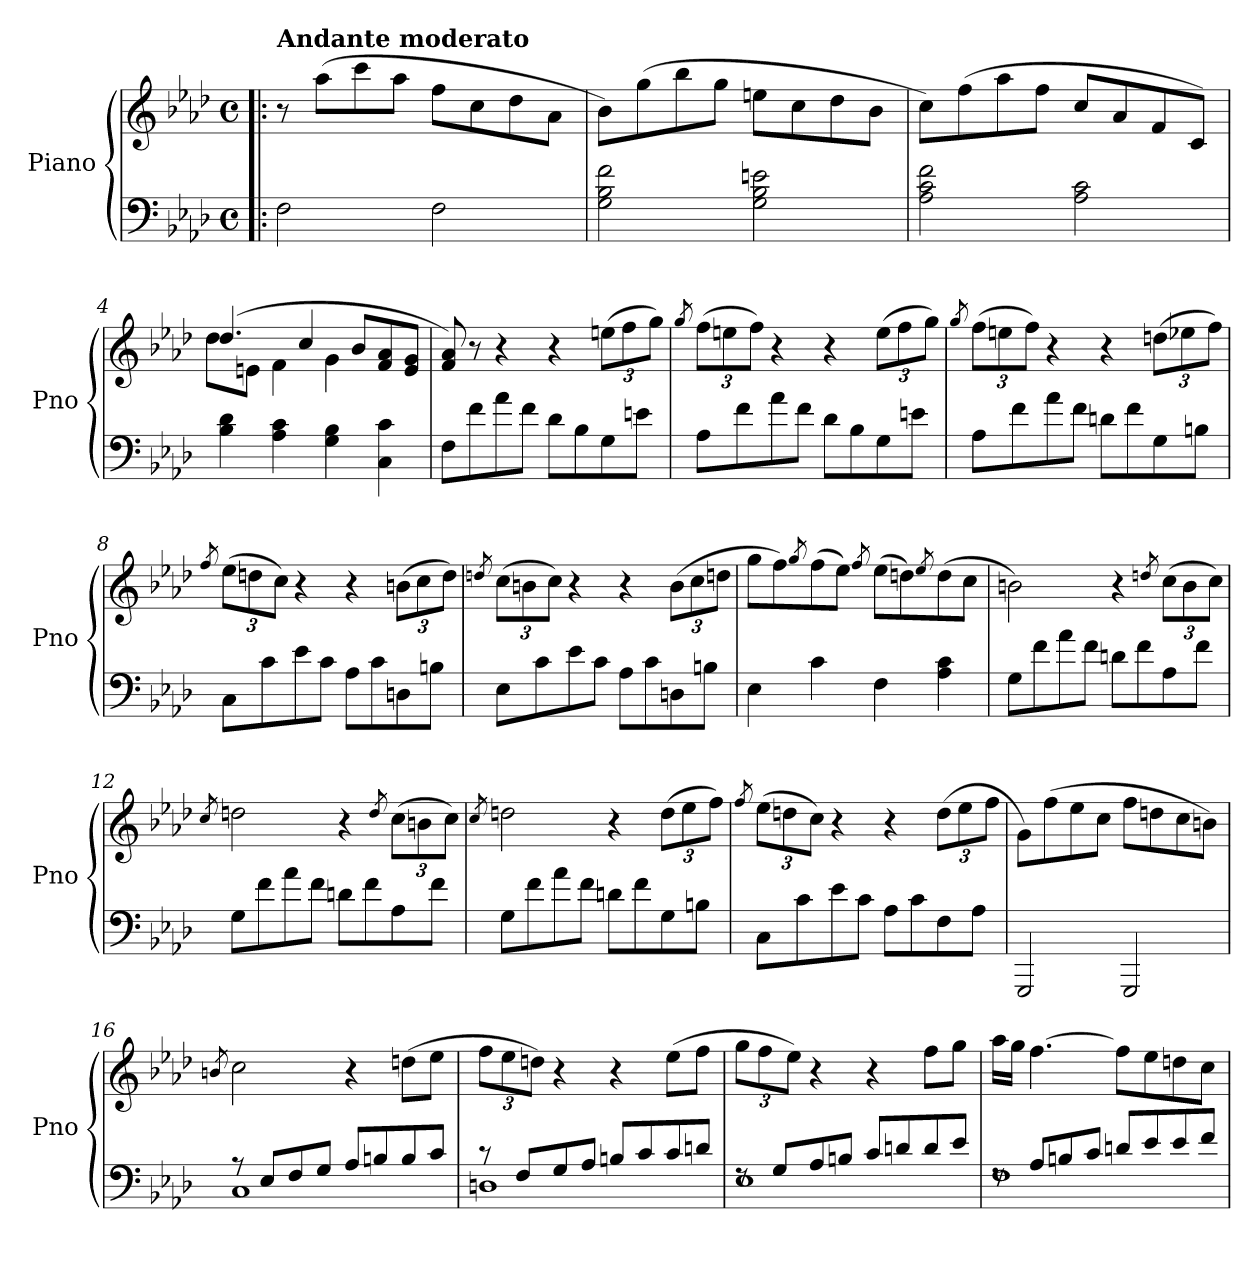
**kern	**kern
*part1	*part1
*staff2	*staff1
*I"Piano	*
*I'Pno	*
*clefF4	*clefG2
*k[b-e-a-d-]	*k[b-e-a-d-]
*M4/4	*M4/4
*met(c)	*met(c)
=1!|:	=1!|:
!	!LO:TX:a:B:t=Andante moderato
2F\	8r
.	(>8aa-\L
.	8ccc\
.	8aa-\J
2F\	8ff\L
.	8cc\
.	8dd-\
.	8a-\J
=2	=2
2G\ 2B-\ 2f\	8b-\L)
.	(>8gg\
.	8bb-\
.	8gg\J
2G\ 2B-\ 2en\	8een\L
.	8cc\
.	8dd-\
.	8b-\J
=3	=3
2A-\ 2c\ 2f\	8cc\L)
.	(>8ff\
.	8aa-\
.	8ff\J
2A-\ 2c\	8cc/L
.	8a-/
.	8f/
.	8c/J)
!!LO:LB:g=z
=4	=4
*	*^
4B-\ 4d-\	(>4.dd-/	8dd-\L
.	.	8en\J
4A-\ 4c\	.	4f\
.	4cc/	.
4G\ 4B-\	.	4g\
.	8b-/L	.
4C\ 4c\	8f/ 8a-/	4rDyy
.	8e/ 8g/J	.
*	*v	*v
=5	=5
8F\L	8f/ 8a-/)
8f\	8r
8a-\	4r
8f\J	.
8d-\L	4r
8B-\	.
*	*Xbrackettup
8G\	(>12een\L
.	12ff\
8en\J	.
.	12gg\J)
=6	=6
.	8qgg/
8A-\L	(>12ff\L
.	12een\
8f\	.
.	12ff\J)
8a-\	4r
8f\J	.
8d-\L	4r
8B-\	.
8G\	(>12ee\L
.	12ff\
8en\J	.
.	12gg\J)
!!LO:LB:g=z
=7	=7
.	8qgg/
8A-\L	(>12ff\L
.	12een\
8f\	.
.	12ff\J)
8a-\	4r
8f\J	.
8dn\L	4r
8f\	.
8G\	(>12ddn\L
.	12ee-X\
8Bn\J	.
.	12ff\J)
=8	=8
.	8qff/
8C\L	(>12ee-\L
.	12ddn\
8c\	.
.	12cc\J)
8e-\	4r
8c\J	.
8A-\L	4r
8c\	.
8Dn\	(>12bn\L
.	12cc\
8Bn\J	.
.	12dd\J)
=9	=9
.	8qddn/
8E-\L	(>12cc\L
.	12bn\
8c\	.
.	12cc\J)
8e-\	4r
8c\J	.
8A-\L	4r
8c\	.
8Dn\	(>12b\L
.	12cc\
8Bn\J	.
.	12dd\J
!!LO:LB:g=z
=10	=10
4E-\	8gg\L
.	8ff\)
.	8qgg/
4c\	(>8ff\
.	8ee-\J)
.	8qff/
4F\	(>8ee-\L
.	8ddn\)
.	8qee-/
4A-\ 4c\	(>8dd\
.	8cc\J
=11	=11
8G\L	2bn\)
8f\	.
8a-\	.
8f\J	.
8dn\L	4r
8f\	.
.	8qddn/
8A-\	(>12cc\L
.	12b\
8f\J	.
.	12cc\J)
=12	=12
.	8qcc/
8G\L	2ddn\
8f\	.
8a-\	.
8f\J	.
8dn\L	4r
8f\	.
.	8qdd/
8A-\	(>12cc\L
.	12bn\
8f\J	.
.	12cc\J)
!!LO:PB:g=z
=13	=13
.	8qcc/
8G\L	2ddn\
8f\	.
8a-\	.
8f\J	.
8dn\L	4r
8f\	.
8G\	(>12dd\L
.	12ee-\
8Bn\J	.
.	12ff\J)
=14	=14
.	8qff/
8C\L	(>12ee-\L
.	12ddn\
8c\	.
.	12cc\J)
8e-\	4r
8c\J	.
8A-\L	4r
8c\	.
8F\	(>12dd\L
.	12ee-\
8A-\J	.
.	12ff\J
=15	=15
2GGG/	8g\L)
.	(>8ff\
.	8ee-\
.	8cc\J
2GGG/	8ff\L
.	8ddn\
.	8cc\
.	8bn\J)
!!LO:LB:g=z
=16	=16
.	8qbn/
*^	*
8r	1C	2cc\
8E-/L	.	.
8F/	.	.
8G/J	.	.
8A-/L	.	4r
8Bn/	.	.
8B/	.	(>8ddn\L
8c/J	.	8ee-\J
=17	=17	=17
8r	1Dn	12ff\L
.	.	12ee-\
8F/L	.	.
.	.	12ddn\J)
8G/	.	4r
8A-/J	.	.
8Bn/L	.	4r
8c/	.	.
8c/	.	(>8ee-\L
8dn/J	.	8ff\J
=18	=18	=18
8rF	1E-	12gg\L
.	.	12ff\
8G/L	.	.
.	.	12ee-\J)
8A-/	.	4r
8Bn/J	.	.
8c/L	.	4r
8dn/	.	.
8d/	.	8ff\L
8e-/J	.	8gg\J
!!LO:LB:g=z
=19	=19	=19
8rF	1F	16aa-\LL
.	.	16gg\JJ
8A-/L	.	[4.ff\
8Bn/	.	.
8c/J	.	.
8dn/L	.	8ff\L]
8e-/	.	8ee-\
8e-/	.	8ddn\
8f/J	.	8cc\J
*v	*v	*
=	=
*-	*-
